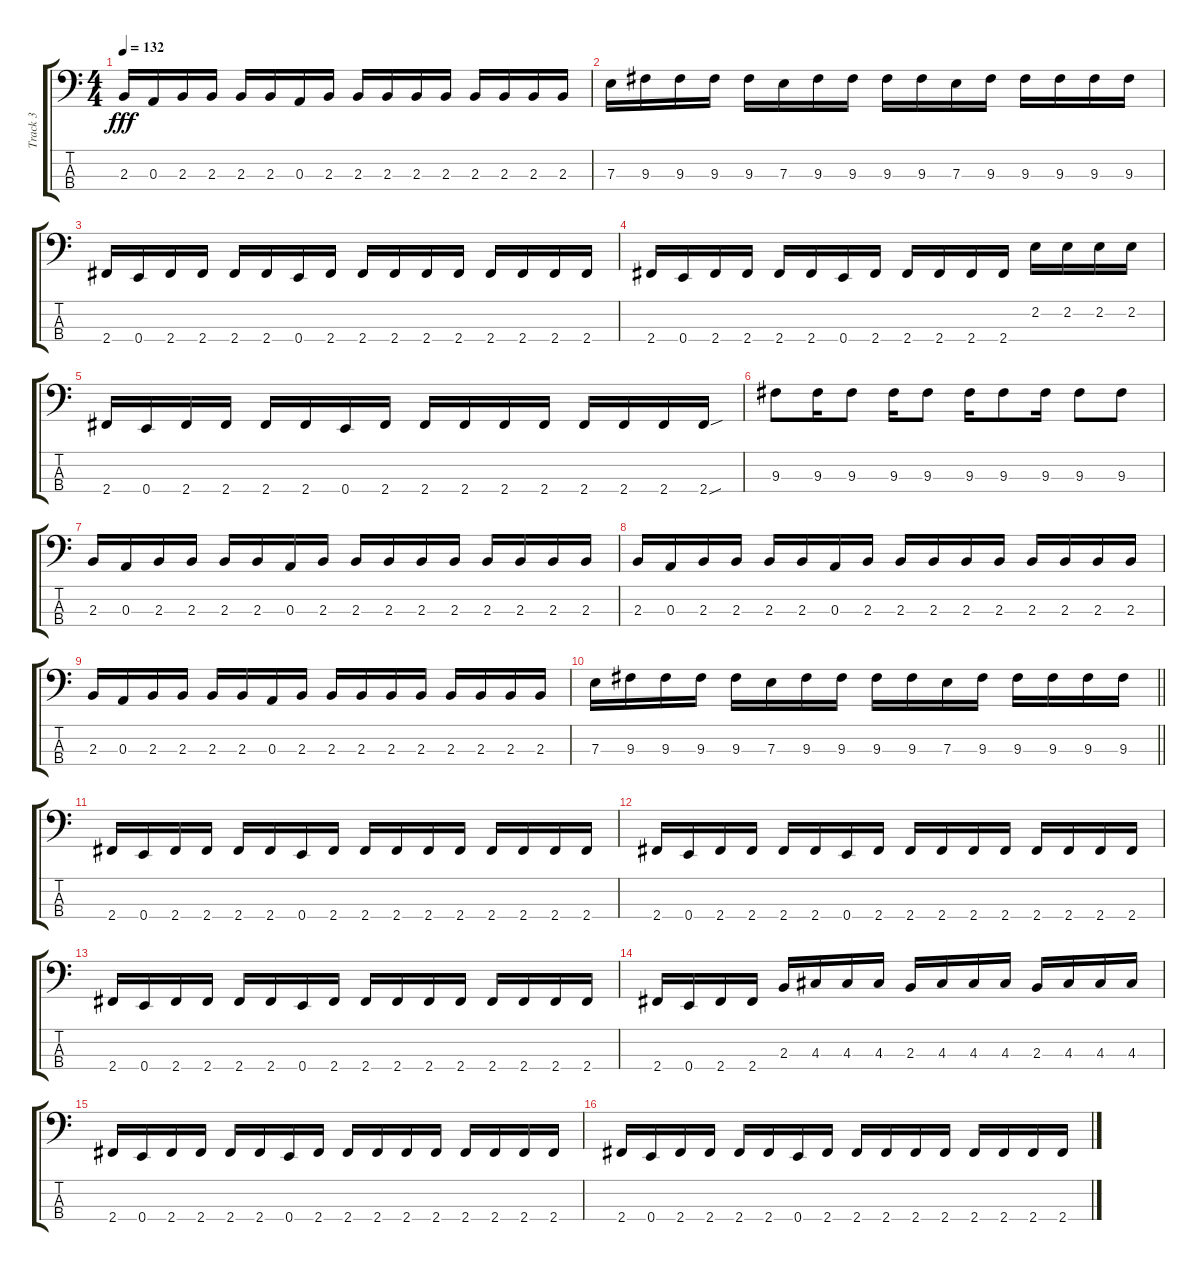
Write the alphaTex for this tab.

\track ("Track 3" "Track 3") {instrument electricbassfinger}
\staff {score tabs}
\tuning (G2 D2 A1 E1) {hide}
\ts (4 4)
\tempo 132
\clef f4
\ks c
2.3.16{dy fff} 0.3.16 2.3.16 2.3.16 2.3.16 2.3.16 0.3.16 2.3.16 2.3.16 2.3.16 2.3.16 2.3.16 2.3.16 2.3.16 2.3.16 2.3.16 |
7.3.16 9.3.16 9.3.16 9.3.16 9.3.16 7.3.16 9.3.16 9.3.16 9.3.16 9.3.16 7.3.16 9.3.16 9.3.16 9.3.16 9.3.16 9.3.16 |
2.4.16 0.4.16 2.4.16 2.4.16 2.4.16 2.4.16 0.4.16 2.4.16 2.4.16 2.4.16 2.4.16 2.4.16 2.4.16 2.4.16 2.4.16 2.4.16 |
2.4.16 0.4.16 2.4.16 2.4.16 2.4.16 2.4.16 0.4.16 2.4.16 2.4.16 2.4.16 2.4.16 2.4.16 2.2.16 2.2.16 2.2.16 2.2.16 |
2.4.16 0.4.16 2.4.16 2.4.16 2.4.16 2.4.16 0.4.16 2.4.16 2.4.16 2.4.16 2.4.16 2.4.16 2.4.16 2.4.16 2.4.16 2.4{sou}.16 |
9.3.8 9.3.16 9.3.8 9.3.16 9.3.8 9.3.16 9.3.8 9.3.16 9.3.8 9.3.8 |
2.3.16 0.3.16 2.3.16 2.3.16 2.3.16 2.3.16 0.3.16 2.3.16 2.3.16 2.3.16 2.3.16 2.3.16 2.3.16 2.3.16 2.3.16 2.3.16 |
2.3.16 0.3.16 2.3.16 2.3.16 2.3.16 2.3.16 0.3.16 2.3.16 2.3.16 2.3.16 2.3.16 2.3.16 2.3.16 2.3.16 2.3.16 2.3.16 |
2.3.16 0.3.16 2.3.16 2.3.16 2.3.16 2.3.16 0.3.16 2.3.16 2.3.16 2.3.16 2.3.16 2.3.16 2.3.16 2.3.16 2.3.16 2.3.16 |
\barLineRight lightlight
7.3.16 9.3.16 9.3.16 9.3.16 9.3.16 7.3.16 9.3.16 9.3.16 9.3.16 9.3.16 7.3.16 9.3.16 9.3.16 9.3.16 9.3.16 9.3.16 |
\section ("" "")
2.4.16 0.4.16 2.4.16 2.4.16 2.4.16 2.4.16 0.4.16 2.4.16 2.4.16 2.4.16 2.4.16 2.4.16 2.4.16 2.4.16 2.4.16 2.4.16 |
2.4.16 0.4.16 2.4.16 2.4.16 2.4.16 2.4.16 0.4.16 2.4.16 2.4.16 2.4.16 2.4.16 2.4.16 2.4.16 2.4.16 2.4.16 2.4.16 |
2.4.16 0.4.16 2.4.16 2.4.16 2.4.16 2.4.16 0.4.16 2.4.16 2.4.16 2.4.16 2.4.16 2.4.16 2.4.16 2.4.16 2.4.16 2.4.16 |
2.4.16 0.4.16 2.4.16 2.4.16 2.3.16 4.3.16 4.3.16 4.3.16 2.3.16 4.3.16 4.3.16 4.3.16 2.3.16 4.3.16 4.3.16 4.3.16 |
2.4.16 0.4.16 2.4.16 2.4.16 2.4.16 2.4.16 0.4.16 2.4.16 2.4.16 2.4.16 2.4.16 2.4.16 2.4.16 2.4.16 2.4.16 2.4.16 |
2.4.16 0.4.16 2.4.16 2.4.16 2.4.16 2.4.16 0.4.16 2.4.16 2.4.16 2.4.16 2.4.16 2.4.16 2.4.16 2.4.16 2.4.16 2.4.16
